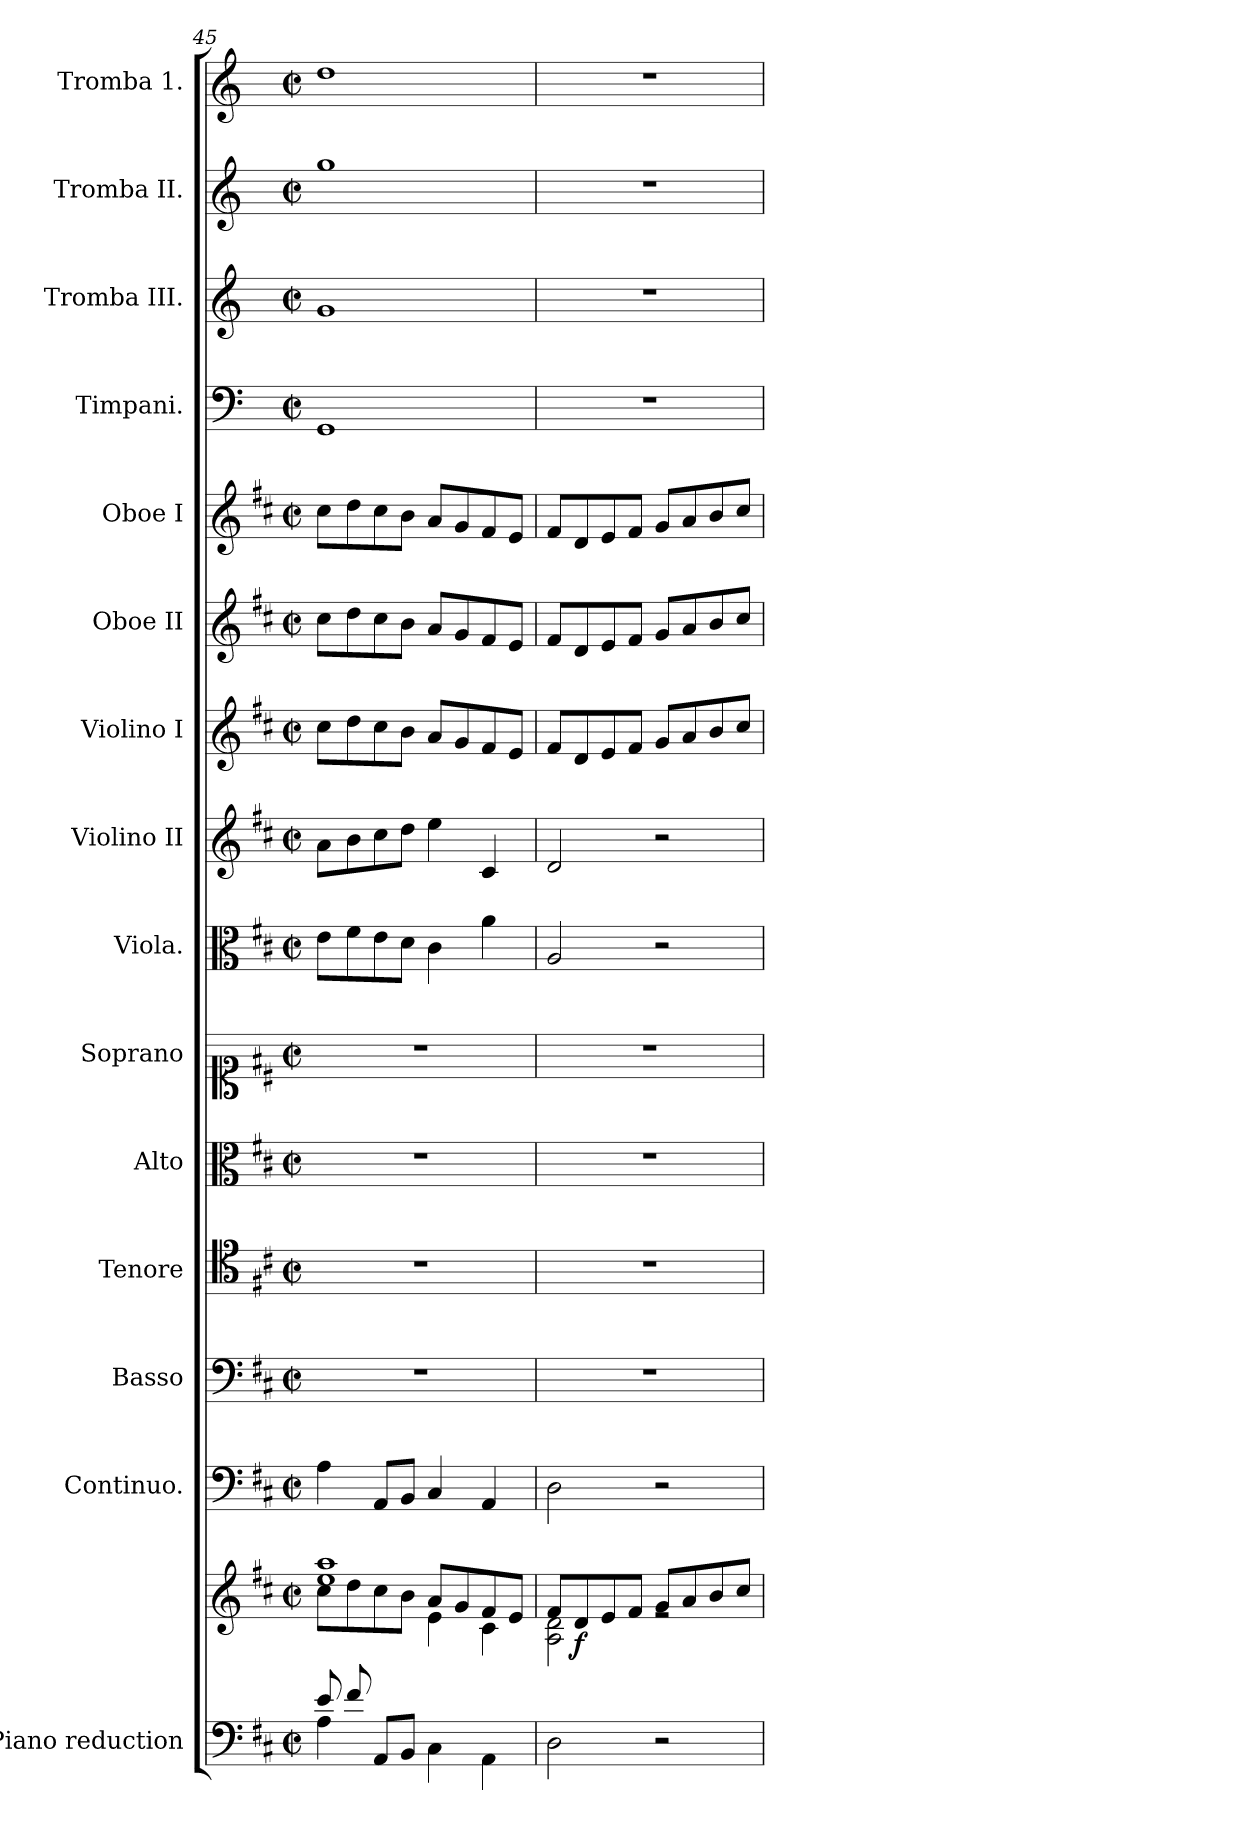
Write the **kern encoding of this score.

**kern	**kern	**dynam	**kern	**kern	**kern	**kern	**kern	**kern	**kern	**kern	**kern	**kern	**kern	**kern	**kern	**kern
*part15	*part15	*part15	*part14	*part13	*part12	*part11	*part10	*part9	*part8	*part7	*part6	*part5	*part4	*part3	*part2	*part1
*staff16	*staff15	*staff15/16	*staff14	*staff13	*staff12	*staff11	*staff10	*staff9	*staff8	*staff7	*staff6	*staff5	*staff4	*staff3	*staff2	*staff1
*I"Piano reduction	*	*	*I"Continuo.	*I"Basso	*I"Tenore	*I"Alto	*I"Soprano	*I"Viola.	*I"Violino II	*I"Violino I	*I"Oboe II	*I"Oboe I	*I"Timpani.	*I"Tromba III.	*I"Tromba II.	*I"Tromba 1.
*I'Pno	*	*	*	*	*	*	*	*I'Vla	*	*I'Vln	*I'Ob	*I'Ob	*I'Timp	*	*	*
*clefF4	*clefG2	*	*clefF4	*clefF4	*clefC4	*clefC3	*clefC1	*clefC3	*clefG2	*clefG2	*clefG2	*clefG2	*clefF4	*clefG2	*clefG2	*clefG2
*	*	*	*	*	*	*	*	*	*	*	*	*	*ITrd-1c-2	*ITrd-1c-2	*ITrd-1c-2	*ITrd-1c-2
*k[f#c#]	*k[f#c#]	*	*k[f#c#]	*k[f#c#]	*k[f#c#]	*k[f#c#]	*k[f#c#]	*k[f#c#]	*k[f#c#]	*k[f#c#]	*k[f#c#]	*k[f#c#]	*k[f#c#]	*k[f#c#]	*k[f#c#]	*k[f#c#]
*M2/2	*M2/2	*	*M2/2	*M2/2	*M2/2	*M2/2	*M2/2	*M2/2	*M2/2	*M2/2	*M2/2	*M2/2	*M2/2	*M2/2	*M2/2	*M2/2
*met(c|)	*met(c|)	*	*met(c|)	*met(c|)	*met(c|)	*met(c|)	*met(c|)	*met(c|)	*met(c|)	*met(c|)	*met(c|)	*met(c|)	*met(c|)	*met(c|)	*met(c|)	*met(c|)
=45	=45	=45	=45	=45	=45	=45	=45	=45	=45	=45	=45	=45	=45	=45	=45	=45
*^	*^	*	*	*	*	*	*	*	*	*	*	*	*	*	*	*
*	*	*	*^	*	*	*	*	*	*	*	*	*	*	*	*	*	*	*
8e/L	4A\	1ee 1aa	8cc#\L	4ryy	.	4A\	1r	1r	1r	1r	8e\L	8a\L	8cc#\L	8cc#\L	8cc#\L	1AA	1a	1aa	1ee
8f#/	.	.	8dd\	.	.	.	.	.	.	.	8f#\	8b\	8dd\	8dd\	8dd\	.	.	.	.
2.ryy	8AA/L	.	8cc#\	8e\	.	8AA/L	.	.	.	.	8e\	8cc#\	8cc#\	8cc#\	8cc#\	.	.	.	.
.	8BB/J	.	8b\J	8d\J	.	8BB/J	.	.	.	.	8d\J	8dd\J	8b\J	8b\J	8b\J	.	.	.	.
.	4C#\	.	8a/L	4e\	.	4C#/	.	.	.	.	4c#\	4ee\	8a/L	8a/L	8a/L	.	.	.	.
.	.	.	8g/	.	.	.	.	.	.	.	.	.	8g/	8g/	8g/	.	.	.	.
.	4AA\	.	8f#/	4c#\	.	4AA/	.	.	.	.	4a\	4c#/	8f#/	8f#/	8f#/	.	.	.	.
.	.	.	8e/J	.	.	.	.	.	.	.	.	.	8e/J	8e/J	8e/J	.	.	.	.
*v	*v	*	*	*	*	*	*	*	*	*	*	*	*	*	*	*	*	*	*
*	*	*v	*v	*	*	*	*	*	*	*	*	*	*	*	*	*	*	*
=46	=46	=46	=46	=46	=46	=46	=46	=46	=46	=46	=46	=46	=46	=46	=46	=46	=46
2D\	8f#/L	2A\ 2d\	.	2D\	1r	1r	1r	1r	2A/	2d/	8f#/L	8f#/L	8f#/L	1r	1r	1r	1r
!	!	!	!LO:DY:b	!	!	!	!	!	!	!	!	!	!	!	!	!	!
.	8d/	.	f	.	.	.	.	.	.	.	8d/	8d/	8d/	.	.	.	.
.	8e/	.	.	.	.	.	.	.	.	.	8e/	8e/	8e/	.	.	.	.
.	8f#/J	.	.	.	.	.	.	.	.	.	8f#/J	8f#/J	8f#/J	.	.	.	.
2r	8g/L	2re	.	2r	.	.	.	.	2r	2r	8g/L	8g/L	8g/L	.	.	.	.
.	8a/	.	.	.	.	.	.	.	.	.	8a/	8a/	8a/	.	.	.	.
.	8b/	.	.	.	.	.	.	.	.	.	8b/	8b/	8b/	.	.	.	.
.	8cc#/J	.	.	.	.	.	.	.	.	.	8cc#/J	8cc#/J	8cc#/J	.	.	.	.
*	*v	*v	*	*	*	*	*	*	*	*	*	*	*	*	*	*	*
=	=	=	=	=	=	=	=	=	=	=	=	=	=	=	=	=
*-	*-	*-	*-	*-	*-	*-	*-	*-	*-	*-	*-	*-	*-	*-	*-	*-
